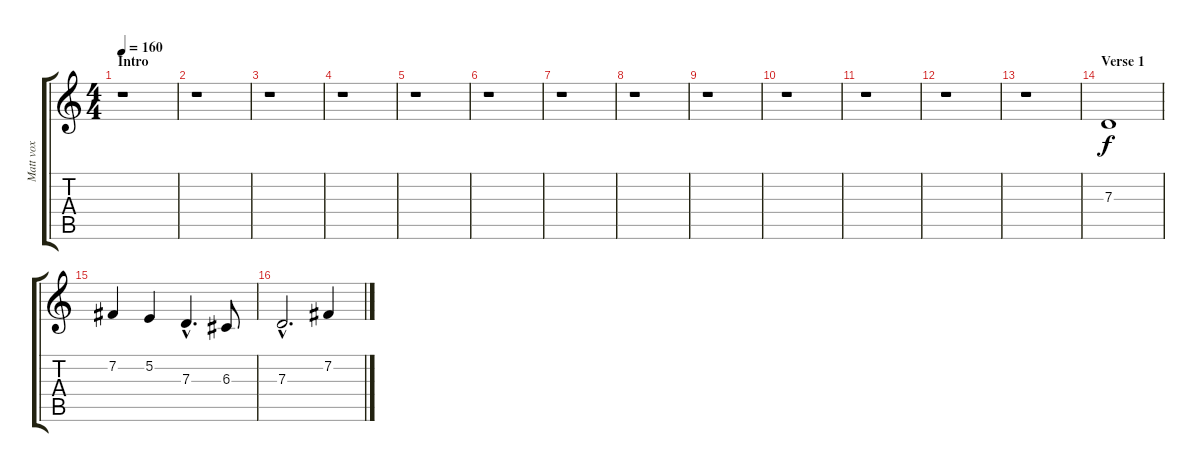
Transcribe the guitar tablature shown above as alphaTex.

\track ("Matt vox" "Matt vox") {instrument lead2sawtooth}
\staff {score tabs}
\tuning (E4 B3 G3 D3 A2 E2) {hide}
\ts (4 4)
\section ("" "Intro")
\tempo 160
\clef g2
\ks c
r.1{dy f instrument lead2sawtooth} |
r.1 |
r.1 |
r.1 |
r.1 |
r.1 |
r.1 |
r.1 |
r.1 |
r.1 |
r.1 |
r.1 |
r.1 |
\section ("" "Verse 1")
7.3.1 |
7.2.4 5.2.4 7.3{hac}.4{d} 6.3.8 |
7.3{hac}.2{d} 7.2.4
